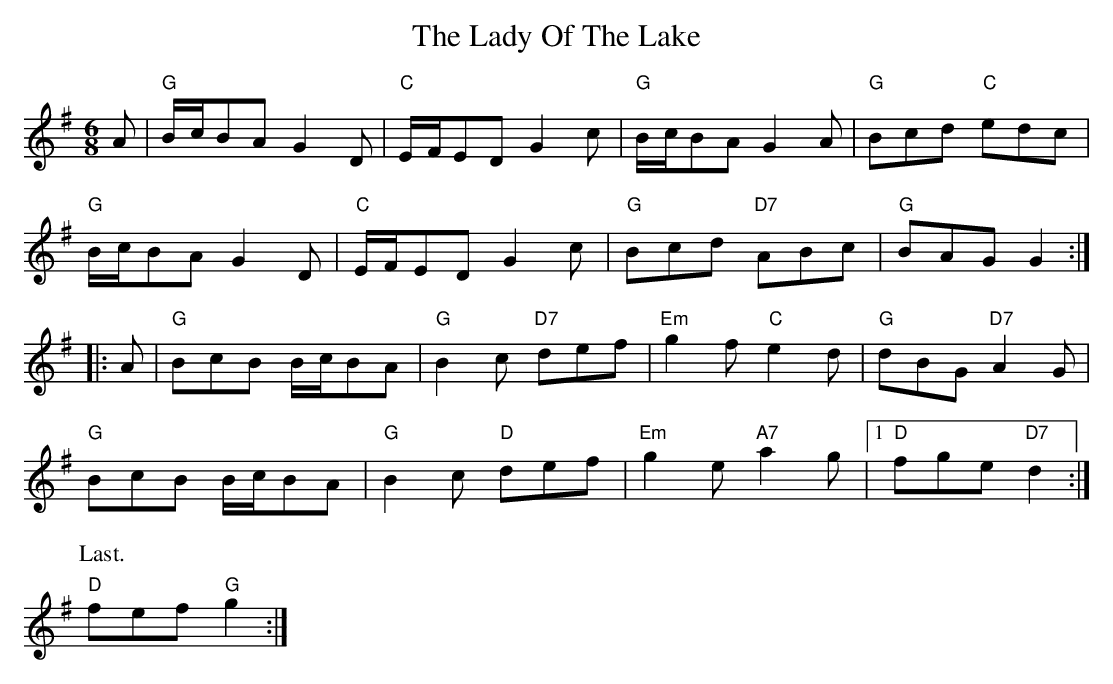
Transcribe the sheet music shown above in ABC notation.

X:1
T:The Lady Of The Lake
M:6/8
K:G
A|"G"B/2-c/2BA G2D|"C"E/2-F/2ED G2c|"G"B/2-c/2BA G2A|"G"Bcd "C"edc|
"G"B/2-c/2BA G2D|"C"E/2-F/2ED G2c|"G"Bcd "D7"ABc|"G"BAG G2::
A|"G"BcB B/2-c/2BA|"G"B2c "D7"def|"Em"g2f "C"e2d|"G"dBG "D7"A2G|
"G"BcB B/2-c/2BA|"G"B2c "D"def|"Em"g2e "A7"a2g|1"D"fge "D7"d2:|
P:Last.
"D"fef "G"g2:|
